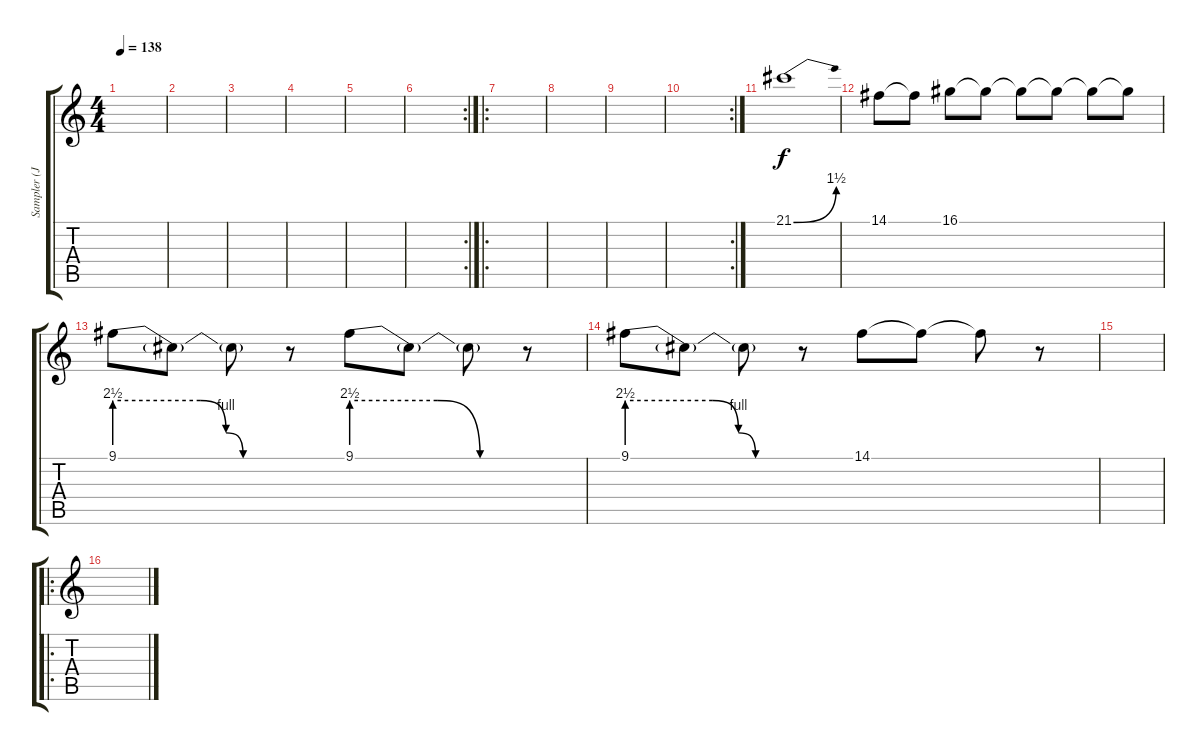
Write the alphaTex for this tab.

\track ("Sampler (Joseph Hahn)" "Sampler (J") {instrument stringensemble2}
\staff {score tabs}
\tuning (E4 B3 G3 D3 A2 E2) {hide}
\ts (4 4)
\tempo 138
\clef g2
\ks c
|
|
|
|
|
\rc 2
|
\ro
|
|
|
\rc 2
|
21.1{be (bend 0 0 60 6)}.1 |
14.1.8 14.1{t}.8 16.1.8 16.1{t}.8 16.1{t}.8 16.1{t}.8 16.1{t}.8 16.1{t}.8 |
9.1{be (custom 0 10 30 10 39 4 45 0 60 0)}.8 9.1{t}.8 9.1{t}.8 r.8 9.1{be (custom 0 10 30 10 45 0 60 0)}.8 9.1{t}.8 9.1{t}.8 r.8 |
9.1{be (custom 0 10 30 10 39 4 45 0 60 0)}.8 9.1{t}.8 9.1{t}.8 r.8 14.1.8 14.1{t}.8 14.1{t}.8 r.8 |
|
\ro
